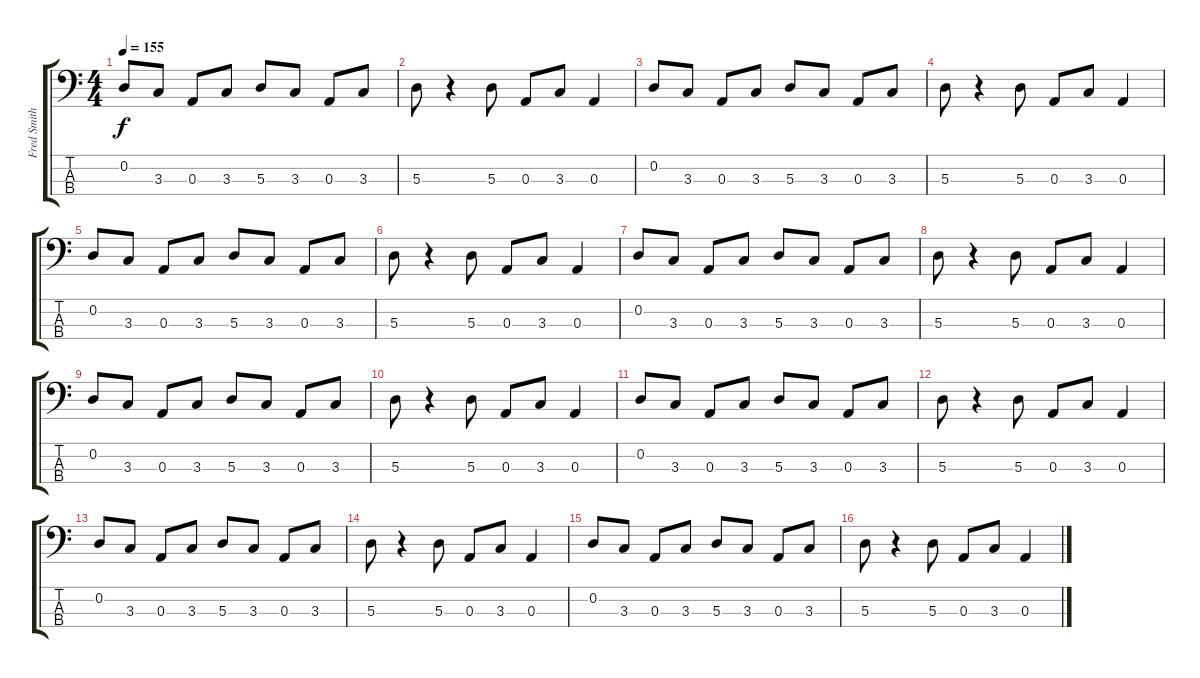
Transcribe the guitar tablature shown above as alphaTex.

\track ("Fred Smith" "Fred Smith") {instrument electricbassfinger}
\staff {score tabs}
\tuning (G2 D2 A1 E1) {hide}
\ts (4 4)
\tempo 155
\clef f4
\ks c
0.2.8{dy f} 3.3.8 0.3.8 3.3.8 5.3.8 3.3.8 0.3.8 3.3.8 |
5.3.8 r.4 5.3.8 0.3.8 3.3.8 0.3.4 |
0.2.8 3.3.8 0.3.8 3.3.8 5.3.8 3.3.8 0.3.8 3.3.8 |
5.3.8 r.4 5.3.8 0.3.8 3.3.8 0.3.4 |
0.2.8 3.3.8 0.3.8 3.3.8 5.3.8 3.3.8 0.3.8 3.3.8 |
5.3.8 r.4 5.3.8 0.3.8 3.3.8 0.3.4 |
0.2.8 3.3.8 0.3.8 3.3.8 5.3.8 3.3.8 0.3.8 3.3.8 |
5.3.8 r.4 5.3.8 0.3.8 3.3.8 0.3.4 |
0.2.8 3.3.8 0.3.8 3.3.8 5.3.8 3.3.8 0.3.8 3.3.8 |
5.3.8 r.4 5.3.8 0.3.8 3.3.8 0.3.4 |
0.2.8 3.3.8 0.3.8 3.3.8 5.3.8 3.3.8 0.3.8 3.3.8 |
5.3.8 r.4 5.3.8 0.3.8 3.3.8 0.3.4 |
0.2.8 3.3.8 0.3.8 3.3.8 5.3.8 3.3.8 0.3.8 3.3.8 |
5.3.8 r.4 5.3.8 0.3.8 3.3.8 0.3.4 |
0.2.8 3.3.8 0.3.8 3.3.8 5.3.8 3.3.8 0.3.8 3.3.8 |
5.3.8 r.4 5.3.8 0.3.8 3.3.8 0.3.4
